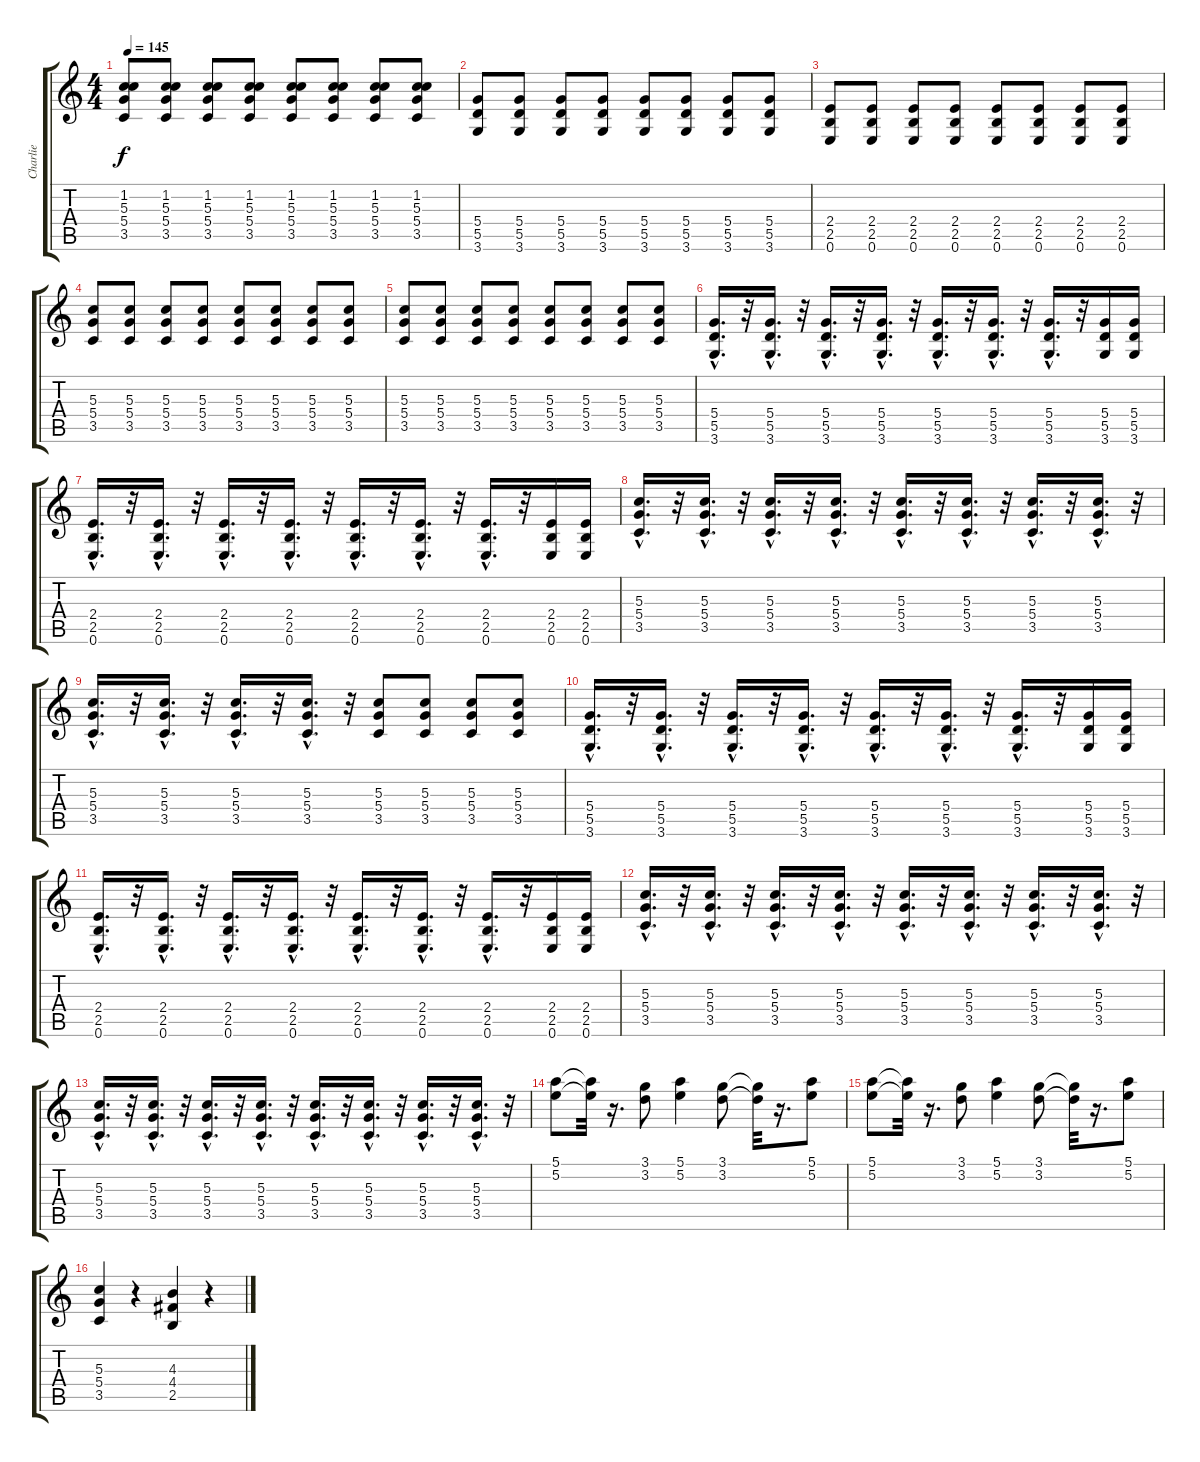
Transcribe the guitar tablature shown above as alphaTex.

\track ("Charlie" "Charlie") {instrument overdrivenguitar}
\staff {score tabs}
\tuning (E4 B3 G3 D3 A2 E2) {hide}
\ts (4 4)
\tempo 145
\clef g2
\ks c
(1.2 5.3 5.4 3.5).8{dy f} (1.2 5.3 5.4 3.5).8 (1.2 5.3 5.4 3.5).8 (1.2 5.3 5.4 3.5).8 (1.2 5.3 5.4 3.5).8 (1.2 5.3 5.4 3.5).8 (1.2 5.3 5.4 3.5).8 (1.2 5.3 5.4 3.5).8 |
(5.4 5.5 3.6).8 (5.4 5.5 3.6).8 (5.4 5.5 3.6).8 (5.4 5.5 3.6).8 (5.4 5.5 3.6).8 (5.4 5.5 3.6).8 (5.4 5.5 3.6).8 (5.4 5.5 3.6).8 |
(2.4 2.5 0.6).8 (2.4 2.5 0.6).8 (2.4 2.5 0.6).8 (2.4 2.5 0.6).8 (2.4 2.5 0.6).8 (2.4 2.5 0.6).8 (2.4 2.5 0.6).8 (2.4 2.5 0.6).8 |
(5.3 5.4 3.5).8 (5.3 5.4 3.5).8 (5.3 5.4 3.5).8 (5.3 5.4 3.5).8 (5.3 5.4 3.5).8 (5.3 5.4 3.5).8 (5.3 5.4 3.5).8 (5.3 5.4 3.5).8 |
(5.3 5.4 3.5).8 (5.3 5.4 3.5).8 (5.3 5.4 3.5).8 (5.3 5.4 3.5).8 (5.3 5.4 3.5).8 (5.3 5.4 3.5).8 (5.3 5.4 3.5).8 (5.3 5.4 3.5).8 |
(5.4{hac} 5.5{hac} 3.6{hac}).16{d} r.32 (5.4{hac} 5.5{hac} 3.6{hac}).16{d} r.32 (5.4{hac} 5.5{hac} 3.6{hac}).16{d} r.32 (5.4{hac} 5.5{hac} 3.6{hac}).16{d} r.32 (5.4{hac} 5.5{hac} 3.6{hac}).16{d} r.32 (5.4{hac} 5.5{hac} 3.6{hac}).16{d} r.32 (5.4{hac} 5.5{hac} 3.6{hac}).16{d} r.32 (5.4 5.5 3.6).16 (5.4 5.5 3.6).16 |
(2.4{hac} 2.5{hac} 0.6{hac}).16{d} r.32 (2.4{hac} 2.5{hac} 0.6{hac}).16{d} r.32 (2.4{hac} 2.5{hac} 0.6{hac}).16{d} r.32 (2.4{hac} 2.5{hac} 0.6{hac}).16{d} r.32 (2.4{hac} 2.5{hac} 0.6{hac}).16{d} r.32 (2.4{hac} 2.5{hac} 0.6{hac}).16{d} r.32 (2.4{hac} 2.5{hac} 0.6{hac}).16{d} r.32 (2.4 2.5 0.6).16 (2.4 2.5 0.6).16 |
(5.3{hac} 5.4{hac} 3.5{hac}).16{d} r.32 (5.3{hac} 5.4{hac} 3.5{hac}).16{d} r.32 (5.3{hac} 5.4{hac} 3.5{hac}).16{d} r.32 (5.3{hac} 5.4{hac} 3.5{hac}).16{d} r.32 (5.3{hac} 5.4{hac} 3.5{hac}).16{d} r.32 (5.3{hac} 5.4{hac} 3.5{hac}).16{d} r.32 (5.3{hac} 5.4{hac} 3.5{hac}).16{d} r.32 (5.3{hac} 5.4{hac} 3.5{hac}).16{d} r.32 |
(5.3{hac} 5.4{hac} 3.5{hac}).16{d} r.32 (5.3{hac} 5.4{hac} 3.5{hac}).16{d} r.32 (5.3{hac} 5.4{hac} 3.5{hac}).16{d} r.32 (5.3{hac} 5.4{hac} 3.5{hac}).16{d} r.32 (5.3 5.4 3.5).8 (5.3 5.4 3.5).8 (5.3 5.4 3.5).8 (5.3 5.4 3.5).8 |
(5.4{hac} 5.5{hac} 3.6{hac}).16{d} r.32 (5.4{hac} 5.5{hac} 3.6{hac}).16{d} r.32 (5.4{hac} 5.5{hac} 3.6{hac}).16{d} r.32 (5.4{hac} 5.5{hac} 3.6{hac}).16{d} r.32 (5.4{hac} 5.5{hac} 3.6{hac}).16{d} r.32 (5.4{hac} 5.5{hac} 3.6{hac}).16{d} r.32 (5.4{hac} 5.5{hac} 3.6{hac}).16{d} r.32 (5.4 5.5 3.6).16 (5.4 5.5 3.6).16 |
(2.4{hac} 2.5{hac} 0.6{hac}).16{d} r.32 (2.4{hac} 2.5{hac} 0.6{hac}).16{d} r.32 (2.4{hac} 2.5{hac} 0.6{hac}).16{d} r.32 (2.4{hac} 2.5{hac} 0.6{hac}).16{d} r.32 (2.4{hac} 2.5{hac} 0.6{hac}).16{d} r.32 (2.4{hac} 2.5{hac} 0.6{hac}).16{d} r.32 (2.4{hac} 2.5{hac} 0.6{hac}).16{d} r.32 (2.4 2.5 0.6).16 (2.4 2.5 0.6).16 |
(5.3{hac} 5.4{hac} 3.5{hac}).16{d} r.32 (5.3{hac} 5.4{hac} 3.5{hac}).16{d} r.32 (5.3{hac} 5.4{hac} 3.5{hac}).16{d} r.32 (5.3{hac} 5.4{hac} 3.5{hac}).16{d} r.32 (5.3{hac} 5.4{hac} 3.5{hac}).16{d} r.32 (5.3{hac} 5.4{hac} 3.5{hac}).16{d} r.32 (5.3{hac} 5.4{hac} 3.5{hac}).16{d} r.32 (5.3{hac} 5.4{hac} 3.5{hac}).16{d} r.32 |
(5.3{hac} 5.4{hac} 3.5{hac}).16{d} r.32 (5.3{hac} 5.4{hac} 3.5{hac}).16{d} r.32 (5.3{hac} 5.4{hac} 3.5{hac}).16{d} r.32 (5.3{hac} 5.4{hac} 3.5{hac}).16{d} r.32 (5.3{hac} 5.4{hac} 3.5{hac}).16{d} r.32 (5.3{hac} 5.4{hac} 3.5{hac}).16{d} r.32 (5.3{hac} 5.4{hac} 3.5{hac}).16{d} r.32 (5.3{hac} 5.4{hac} 3.5{hac}).16{d} r.32 |
(5.1 5.2).8 (5.1{t} 5.2{t}).32 r.16{d} (3.1 3.2).8 (5.1 5.2).4 (3.1 3.2).8 (3.1{t} 3.2{t}).32 r.16{d} (5.1 5.2).8 |
(5.1 5.2).8 (5.1{t} 5.2{t}).32 r.16{d} (3.1 3.2).8 (5.1 5.2).4 (3.1 3.2).8 (3.1{t} 3.2{t}).32 r.16{d} (5.1 5.2).8 |
(5.3 5.4 3.5).4 r.4 (4.3 4.4 2.5).4 r.4
